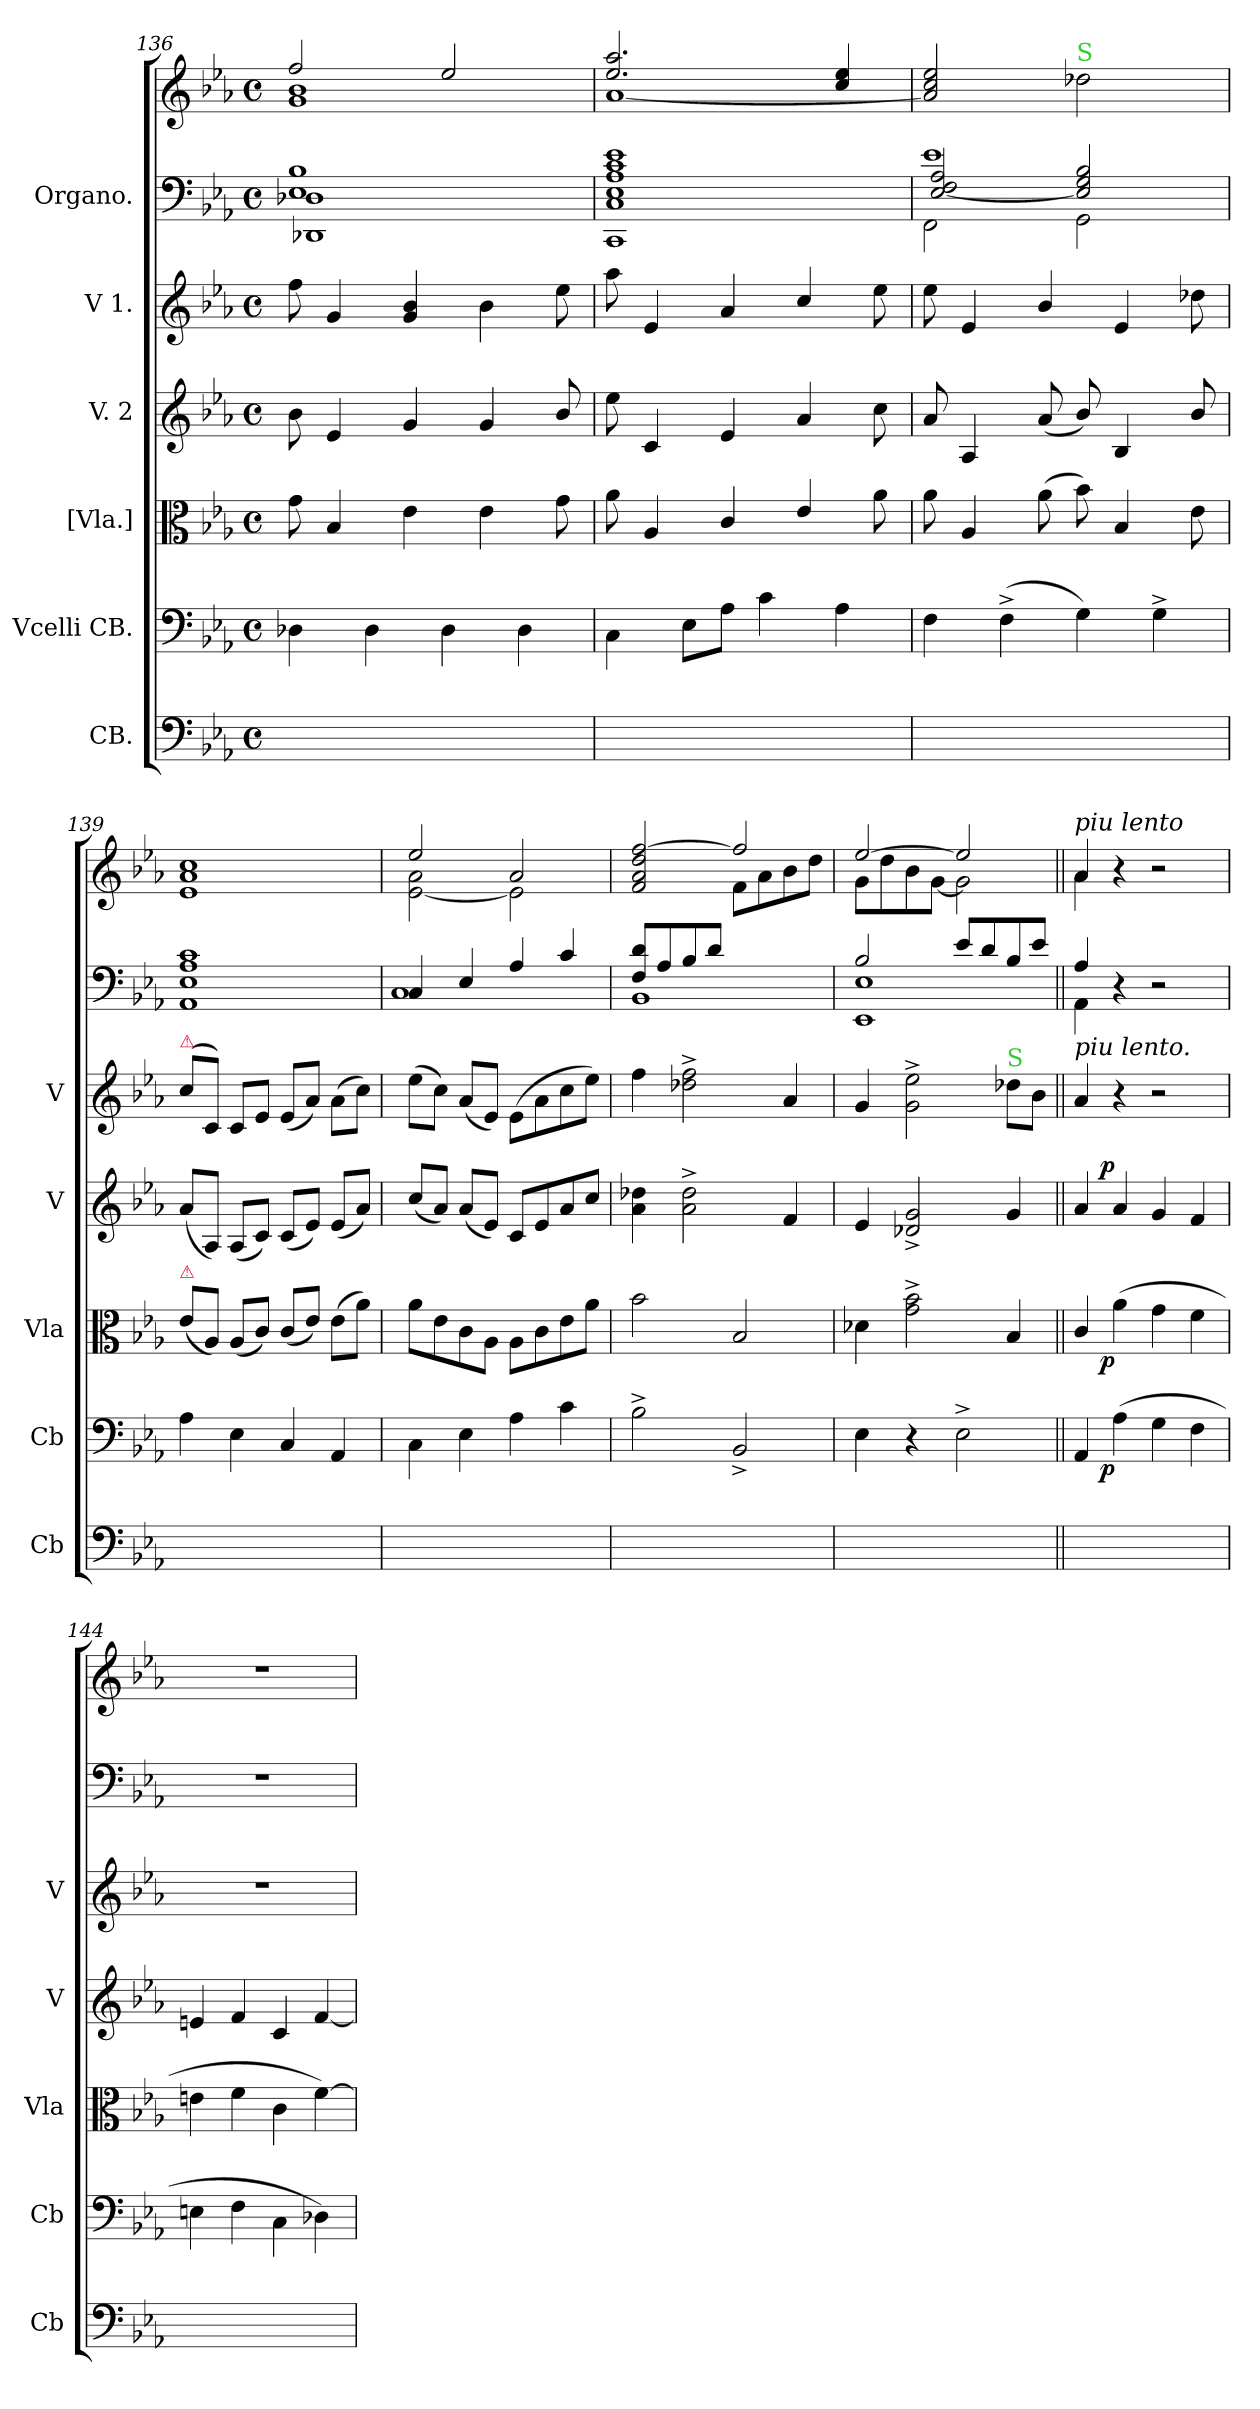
**kern	**kern	**dynam	**kern	**dynam	**kern	**dynam	**kern	**kern	**kern
*part6	*part5	*part5	*part4	*part4	*part3	*part3	*part2	*part1	*part1
*staff7	*staff6	*staff6	*staff5	*staff5	*staff4	*staff4	*staff3	*staff2	*staff1
*I"CB.	*I"Vcelli CB.	*	*I"[Vla.]	*	*I"V. 2	*	*I"V 1.	*I"Organo.	*
*I'Cb	*I'Cb	*	*I'Vla	*	*I'V	*	*I'V	*	*
*clefF4	*clefF4	*	*clefC3	*	*clefG2	*	*clefG2	*clefF4	*clefG2
*k[b-e-a-]	*k[b-e-a-]	*	*k[b-e-a-]	*	*k[b-e-a-]	*	*k[b-e-a-]	*k[b-e-a-]	*k[b-e-a-]
*M4/4	*M4/4	*	*M4/4	*	*M4/4	*	*M4/4	*M4/4	*M4/4
*met(c)	*met(c)	*	*met(c)	*	*met(c)	*	*met(c)	*met(c)	*met(c)
=136	=136	=136	=136	=136	=136	=136	=136	=136	=136
*	*	*	*	*	*	*	*	*^	*^
4D-X\yy	4D-X\	.	8g\	.	8b-\	.	8ff\	1E- 1B-	1DD-X 1D-X	2ff/	1g 1b-
.	.	.	4B-/	.	4e-/	.	4g/	.	.	.	.
4D-\yy	4D-\	.	.	.	.	.	.	.	.	.	.
.	.	.	4e-\	.	4g/	.	4g/ 4b-/	.	.	.	.
4D-\yy	4D-\	.	.	.	.	.	.	.	.	2ee-/	.
.	.	.	4e-\	.	4g/	.	4b-\	.	.	.	.
4D-\yy	4D-\	.	.	.	.	.	.	.	.	.	.
.	.	.	8g\	.	8b-/	.	8ee-\	.	.	.	.
=137	=137	=137	=137	=137	=137	=137	=137	=137	=137	=137	=137
4C\yy	4C\	.	8a-\	.	8ee-\	.	8aa-\	1E- 1A- 1c 1e-	1CC 1C	2.ee-/ 2.aa-/	[1a-
.	.	.	4A-/	.	4c/	.	4e-/	.	.	.	.
8E-\Lyy	8E-\L	.	.	.	.	.	.	.	.	.	.
8A-\Jyy	8A-\J	.	4c/	.	4e-/	.	4a-/	.	.	.	.
4c\yy	4c\	.	.	.	.	.	.	.	.	.	.
.	.	.	4e-/	.	4a-/	.	4cc/	.	.	.	.
4A-\yy	4A-\	.	.	.	.	.	.	.	.	4cc/ 4ee-/	.
.	.	.	8a-\	.	8cc\	.	8ee-\	.	.	.	.
*	*	*	*	*	*	*	*	*	*	*v	*v
=138	=138	=138	=138	=138	=138	=138	=138	=138	=138	=138
*	*	*	*	*	*	*	*	*	*^	*
4F\yy	4F\	.	8a-\	.	8a-/	.	8ee-\	1e-	[2E-/ 2F/ 2A-/	2FF\	2a-]/ 2cc/ 2ee-/
.	.	.	4A-/	.	4A-/	.	4e-/	.	.	.	.
(4F^\yy	(4F^\	.	.	.	.	.	.	.	.	.	.
.	.	.	(8a-\	.	(8a-/	.	4b-/	.	.	.	.
!	!	!	!	!	!	!	!	!	!	!	!LO:TX:a:color=limegreen:t=S
4G\yy)	4G\)	.	8b-\)	.	8b-/)	.	.	.	2E-]/ 2G/ 2B-/	2GG\	2dd-X
.	.	.	4B-/	.	4B-/	.	4e-/	.	.	.	.
4G^\yy	4G^\	.	.	.	.	.	.	.	.	.	.
.	.	.	8e-\	.	8b-/	.	8dd-X\	.	.	.	.
*	*	*	*	*	*	*	*	*v	*v	*v	*
=139	=139	=139	=139	=139	=139	=139	=139	=139	=139
!	!	!	!	!	!	!	!LO:TX:a:color=crimson:t=⚠	!	!
!	!	!	!LO:TX:a:color=crimson:t=⚠	!	!	!	!	!	!
4A-\yy	4A-\	.	(>8e-\L	.	(8a-/L	.	(>8cc\L	1AA- 1E- 1A- 1c	1e- 1a- 1cc
.	.	.	8A-/J)	.	8A-/J)	.	8c/J)	.	.
4E-\yy	4E-\	.	(8A-/L	.	(8A-/L	.	8c/L	.	.
.	.	.	8c/J)	.	8c/J)	.	8e-/J	.	.
4C/yy	4C/	.	(8c/L	.	(8c/L	.	(8e-/L	.	.
.	.	.	8e-/J)	.	8e-/J)	.	8a-/J)	.	.
4AA-/yy	4AA-/	.	(8e-\L	.	(8e-/L	.	(8a-\L	.	.
.	.	.	8a-\J)	.	8a-/J)	.	8cc\J)	.	.
=140	=140	=140	=140	=140	=140	=140	=140	=140	=140
*	*	*	*	*	*	*	*	*^	*^
4C\yy	4C\	.	8a-\L	.	(8cc/L	.	(8ee-\L	4C/	1C	2ee-/	[2e-\ 2a-\
.	.	.	8e-\	.	8a-/J)	.	8cc\J)	.	.	.	.
4E-\yy	4E-\	.	8c\	.	(8a-/L	.	(8a-/L	4E-/	.	.	.
.	.	.	8A-\J	.	8e-/J)	.	8e-/J)	.	.	.	.
4A-\yy	4A-\	.	8A-\L	.	8c/L	.	(8e-\L	4A-/	.	2a-/	2e-\]
.	.	.	8c\	.	8e-/	.	8a-\	.	.	.	.
4c\yy	4c\	.	8e-\	.	8a-/	.	8cc\	4c/	.	.	.
.	.	.	8a-\J	.	8cc/J	.	8ee-\J)	.	.	.	.
=141	=141	=141	=141	=141	=141	=141	=141	=141	=141	=141	=141
2B-^\yy	2B-^\	.	2b-\	.	4a-\ 4dd-X\	.	4ff\	8F/ 8d/L	1BB-	2f/ 2a-/ 2dd/ [2ff/	2ryy
.	.	.	.	.	.	.	.	8A-/	.	.	.
.	.	.	.	.	2a-^\ 2dd-^\	.	2dd-X^\ 2ff^\	8B-/	.	.	.
.	.	.	.	.	.	.	.	8d/J	.	.	.
2BB-^/yy	2BB-^/	.	2B-/	.	.	.	.	2ryy	.	2ff/]	8f\L
.	.	.	.	.	.	.	.	.	.	.	8a-\
.	.	.	.	.	4f/	.	4a-/	.	.	.	8b-\
.	.	.	.	.	.	.	.	.	.	.	8dd\J
=142	=142	=142	=142	=142	=142	=142	=142	=142	=142	=142	=142
4E-\yy	4E-\	.	4d-X\	.	4e-/	.	4g/	2B-/	1EE- 1E-	[2ee-/	8g\L
.	.	.	.	.	.	.	.	.	.	.	8dd\
4ryy	4r	.	2gi^\ 2b-^\	.	2d-X^>/ 2g^>/	.	2g^\ 2ee-^\	.	.	.	8b-\
.	.	.	.	.	.	.	.	.	.	.	[8g\J
2E-^\yy	2E-^\	.	.	.	.	.	.	8e-/L	.	2ee-/]	2g\]
.	.	.	.	.	.	.	.	8d/	.	.	.
!	!	!	!	!	!	!	!LO:TX:a:color=limegreen:t=S	!	!	!	!
.	.	.	4B-/	.	4g/	.	8dd-X\L	8B-/	.	.	.
.	.	.	.	.	.	.	8b-\J	8e-/J	.	.	.
=143||	=143||	=143||	=143||	=143||	=143||	=143||	=143||	=143||	=143||	=143||	=143||
!	!	!	!	!	!	!	!	!	!	!LO:TX:a:i:t=piu lento	!
!	!	!	!	!	!	!	!LO:TX:a:i:t=piu lento.	!	!	!	!
4AA-/yy	4AA-/	.	4c/	.	4a-/	.	4a-/	4A-/	4AA-\	4a-/	4a-\
!	!	!LO:DY:rj	!	!LO:DY:rj	!	!LO:DY:a:rj	!	!	!	!	!
(4A-\yy	(4A-\	p	(4a-\	p	4a-/	p	4r	4r	4ryy	4r	4ryy
4G\yy	4G\	.	4g\	.	4g/	.	2r	2r	2ryy	2r	2ryy
4F\yy	4F\	.	4f\	.	4f/	.	.	.	.	.	.
*	*	*	*	*	*	*	*	*v	*v	*	*
*	*	*	*	*	*	*	*	*	*v	*v
=144	=144	=144	=144	=144	=144	=144	=144	=144	=144
4En\yy	4En\	.	4en\	.	4en/	.	1r	1r	1r
4F\yy	4F\	.	4f\	.	4f/	.	.	.	.
4C\yy	4C\	.	4c\	.	4c/	.	.	.	.
4D-X\yy)	4D-X\)	.	[4f\)	.	[4f/	.	.	.	.
=	=	=	=	=	=	=	=	=	=
*-	*-	*-	*-	*-	*-	*-	*-	*-	*-
